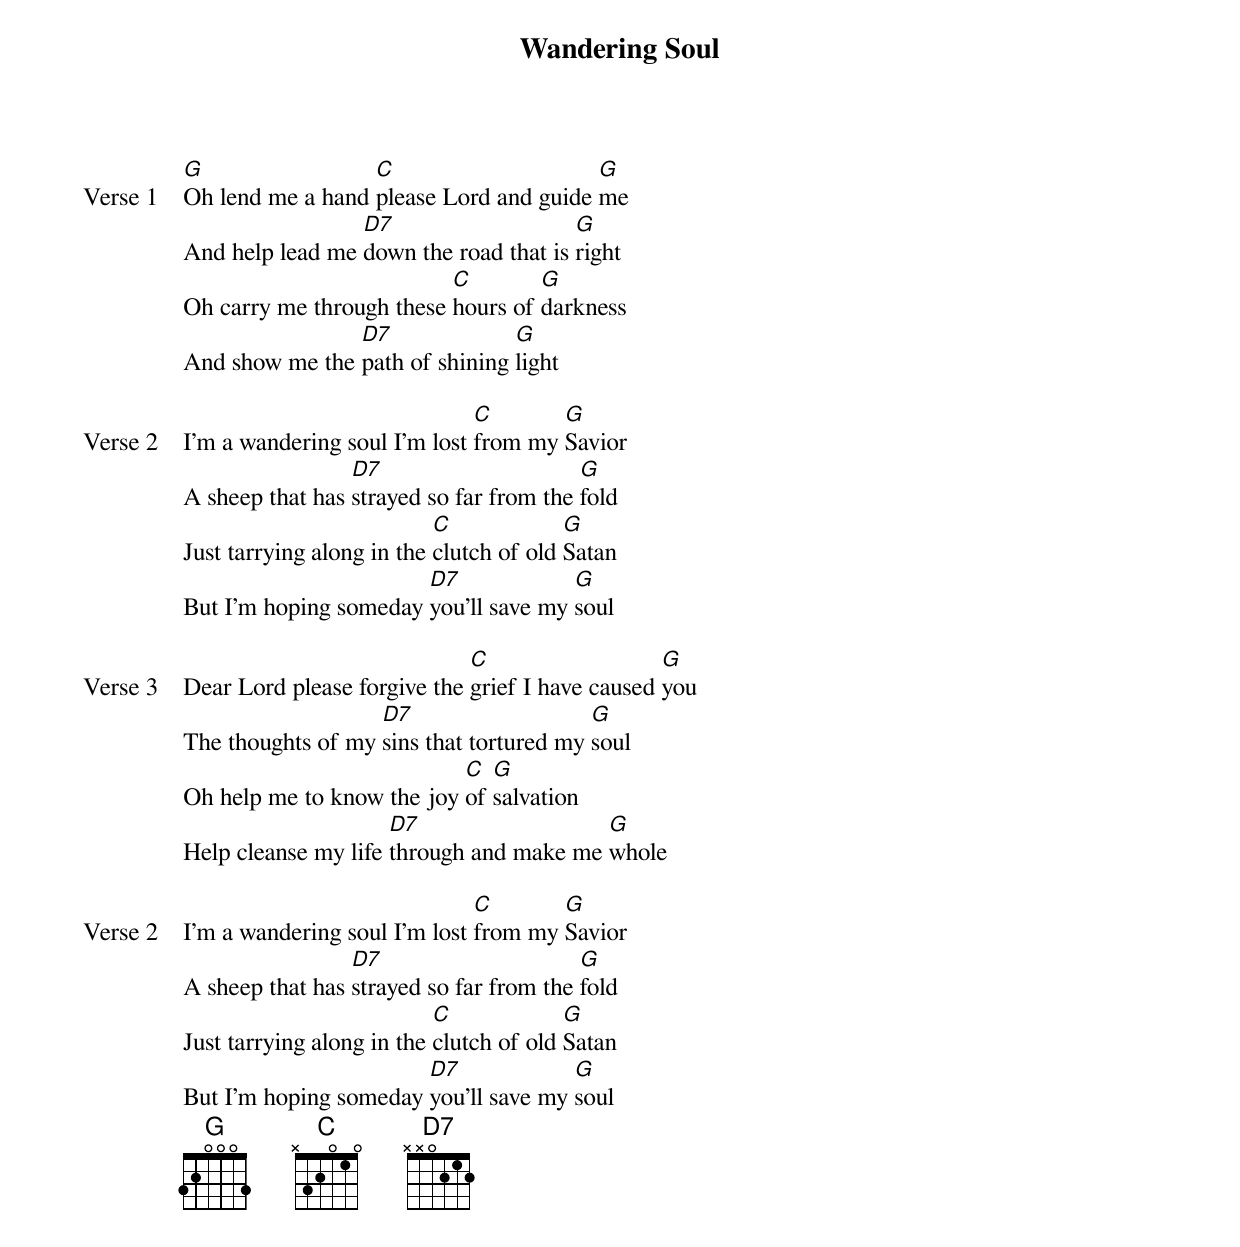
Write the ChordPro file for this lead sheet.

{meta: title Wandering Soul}
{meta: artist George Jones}
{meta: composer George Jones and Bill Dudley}

{start_of_verse: Verse 1}
[G]Oh lend me a hand [C]please Lord and guide [G]me
And help lead me [D7]down the road that is [G]right
Oh carry me through these [C]hours of [G]darkness
And show me the [D7]path of shining [G]light
{end_of_verse}

{start_of_verse: Verse 2}
I'm a wandering soul I'm lost [C]from my [G]Savior
A sheep that has [D7]strayed so far from the [G]fold
Just tarrying along in the [C]clutch of old [G]Satan
But I'm hoping someday [D7]you'll save my [G]soul
{end_of_verse}

{start_of_verse: Verse 3}
Dear Lord please forgive the [C]grief I have caused [G]you
The thoughts of my [D7]sins that tortured my [G]soul
Oh help me to know the joy [C]of [G]salvation
Help cleanse my life [D7]through and make me [G]whole
{end_of_verse}

{start_of_verse: Verse 2}
I'm a wandering soul I'm lost [C]from my [G]Savior
A sheep that has [D7]strayed so far from the [G]fold
Just tarrying along in the [C]clutch of old [G]Satan
But I'm hoping someday [D7]you'll save my [G]soul
{end_of_verse}
